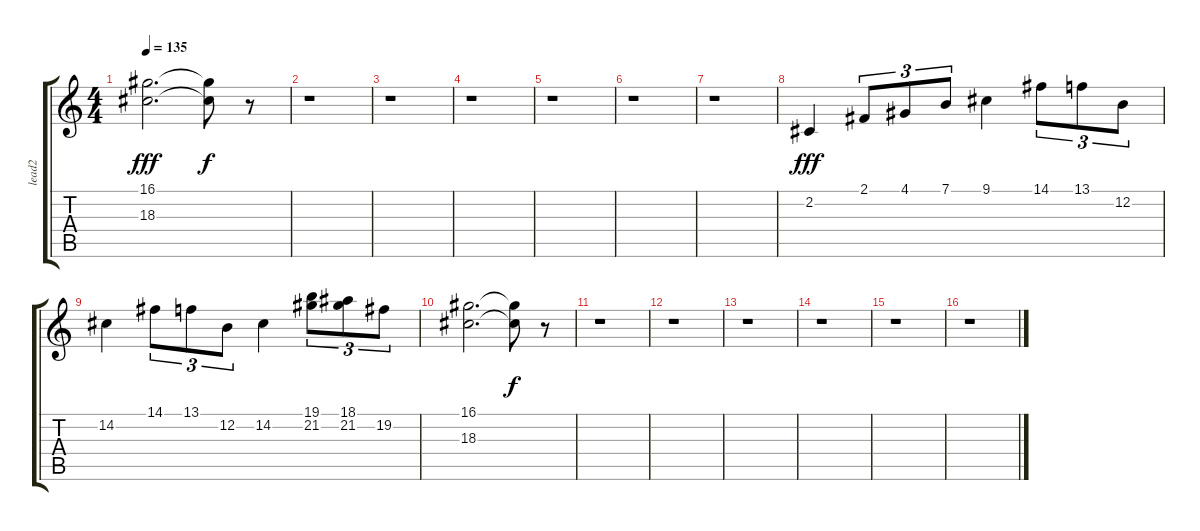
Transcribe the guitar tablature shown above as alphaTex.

\track ("lead2" "lead2") {instrument trumpet}
\staff {score tabs}
\tuning (E4 B3 G3 D3 A2 E2) {hide}
\ts (4 4)
\tempo 135
\clef g2
\ks c
(16.1 18.3).2{d dy fff} (16.1{t} 18.3{t}).8{dy f} r.8 |
r.1 |
r.1 |
r.1 |
r.1 |
r.1 |
r.1 |
2.2.4{dy fff} 2.1.8{tu (3 2)} 4.1.8{tu (3 2)} 7.1.8{tu (3 2)} 9.1.4 14.1.8{tu (3 2)} 13.1.8{tu (3 2)} 12.2.8{tu (3 2)} |
14.2.4 14.1.8{tu (3 2)} 13.1.8{tu (3 2)} 12.2.8{tu (3 2)} 14.2.4 (19.1 21.2).8{tu (3 2)} (18.1 21.2).8{tu (3 2)} 19.2.8{tu (3 2)} |
(16.1 18.3).2{d} (16.1{t} 18.3{t}).8{dy f} r.8 |
r.1 |
r.1 |
r.1 |
r.1 |
r.1 |
r.1
